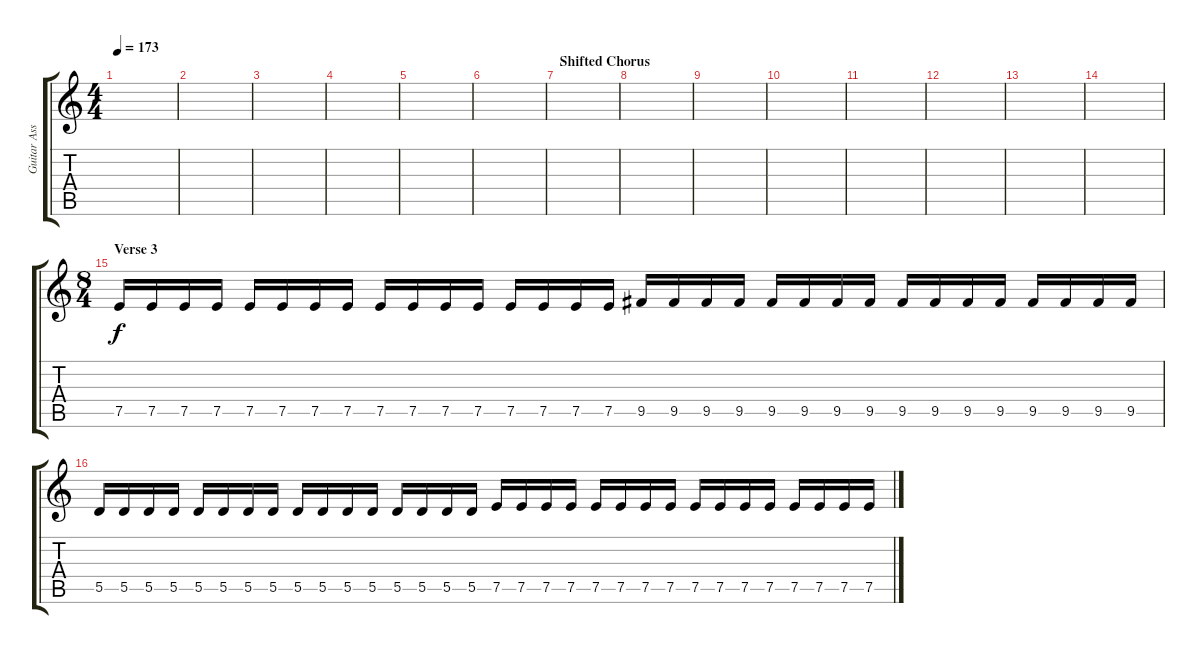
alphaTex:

\track ("Guitar Assisted" "Guitar Ass") {instrument overdrivenguitar}
\staff {score tabs}
\tuning (E4 B3 G3 D3 A2 E2) {hide}
\ts (4 4)
\tempo 173
\clef g2
\ks c
|
|
|
|
|
|
\section ("" "Shifted Chorus")
|
|
|
|
|
|
|
|
\ts (8 4)
\section ("" "Verse 3")
7.5.16{dy f volume 14} 7.5.16 7.5.16 7.5.16 7.5.16 7.5.16 7.5.16 7.5.16 7.5.16 7.5.16 7.5.16 7.5.16 7.5.16 7.5.16 7.5.16 7.5.16 9.5.16 9.5.16 9.5.16 9.5.16 9.5.16 9.5.16 9.5.16 9.5.16 9.5.16 9.5.16 9.5.16 9.5.16 9.5.16 9.5.16 9.5.16 9.5.16 |
5.5.16 5.5.16 5.5.16 5.5.16 5.5.16 5.5.16 5.5.16 5.5.16 5.5.16 5.5.16 5.5.16 5.5.16 5.5.16 5.5.16 5.5.16 5.5.16 7.5.16 7.5.16 7.5.16 7.5.16 7.5.16 7.5.16 7.5.16 7.5.16 7.5.16 7.5.16 7.5.16 7.5.16 7.5.16 7.5.16 7.5.16 7.5.16
